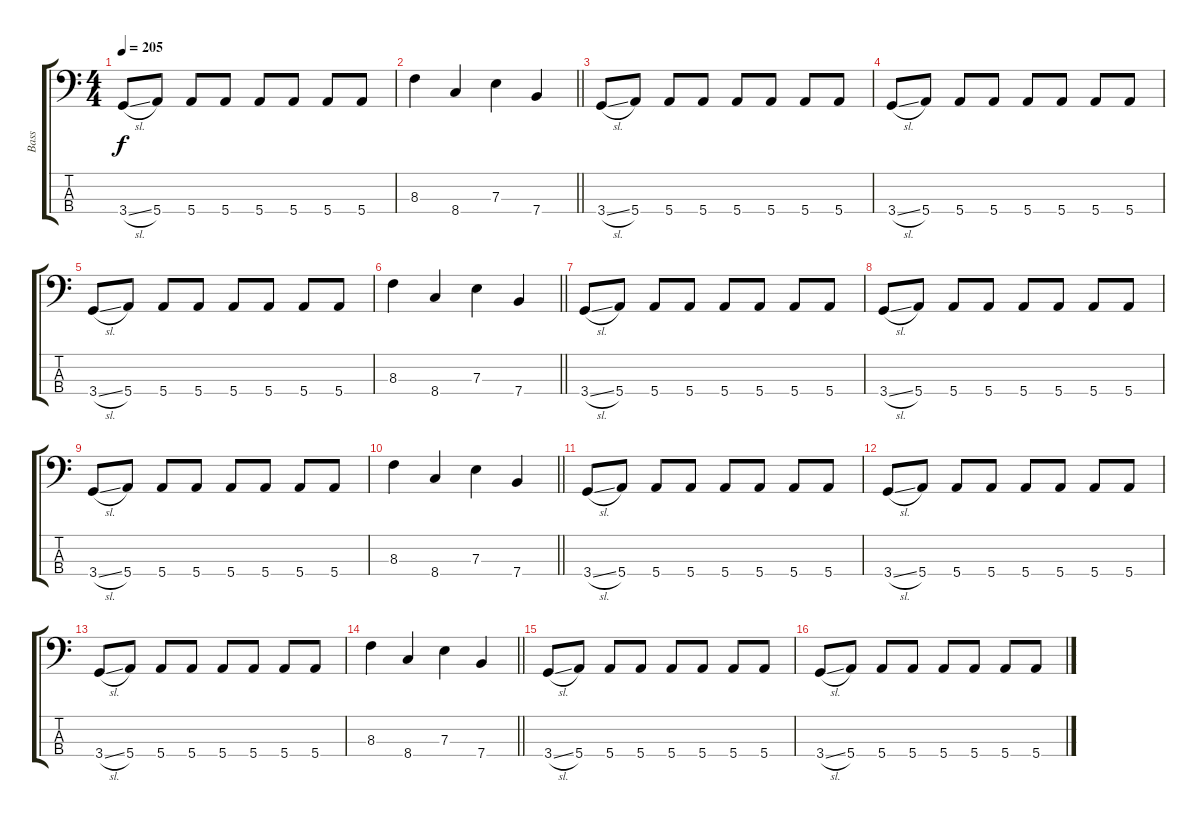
\track ("Bass" "Bass") {instrument electricbassfinger}
\staff {score tabs}
\tuning (G2 D2 A1 E1) {hide}
\ts (4 4)
\tempo 205
\clef f4
\ks c
3.4{sl}.8{dy f} 5.4.8 5.4.8 5.4.8 5.4.8 5.4.8 5.4.8 5.4.8 |
\barLineRight lightlight
8.3.4 8.4.4 7.3.4 7.4.4 |
3.4{sl}.8 5.4.8 5.4.8 5.4.8 5.4.8 5.4.8 5.4.8 5.4.8 |
3.4{sl}.8 5.4.8 5.4.8 5.4.8 5.4.8 5.4.8 5.4.8 5.4.8 |
3.4{sl}.8 5.4.8 5.4.8 5.4.8 5.4.8 5.4.8 5.4.8 5.4.8 |
\barLineRight lightlight
8.3.4 8.4.4 7.3.4 7.4.4 |
3.4{sl}.8 5.4.8 5.4.8 5.4.8 5.4.8 5.4.8 5.4.8 5.4.8 |
3.4{sl}.8 5.4.8 5.4.8 5.4.8 5.4.8 5.4.8 5.4.8 5.4.8 |
3.4{sl}.8 5.4.8 5.4.8 5.4.8 5.4.8 5.4.8 5.4.8 5.4.8 |
\barLineRight lightlight
8.3.4 8.4.4 7.3.4 7.4.4 |
3.4{sl}.8 5.4.8 5.4.8 5.4.8 5.4.8 5.4.8 5.4.8 5.4.8 |
3.4{sl}.8 5.4.8 5.4.8 5.4.8 5.4.8 5.4.8 5.4.8 5.4.8 |
3.4{sl}.8 5.4.8 5.4.8 5.4.8 5.4.8 5.4.8 5.4.8 5.4.8 |
\barLineRight lightlight
8.3.4 8.4.4 7.3.4 7.4.4 |
3.4{sl}.8 5.4.8 5.4.8 5.4.8 5.4.8 5.4.8 5.4.8 5.4.8 |
3.4{sl}.8 5.4.8 5.4.8 5.4.8 5.4.8 5.4.8 5.4.8 5.4.8
